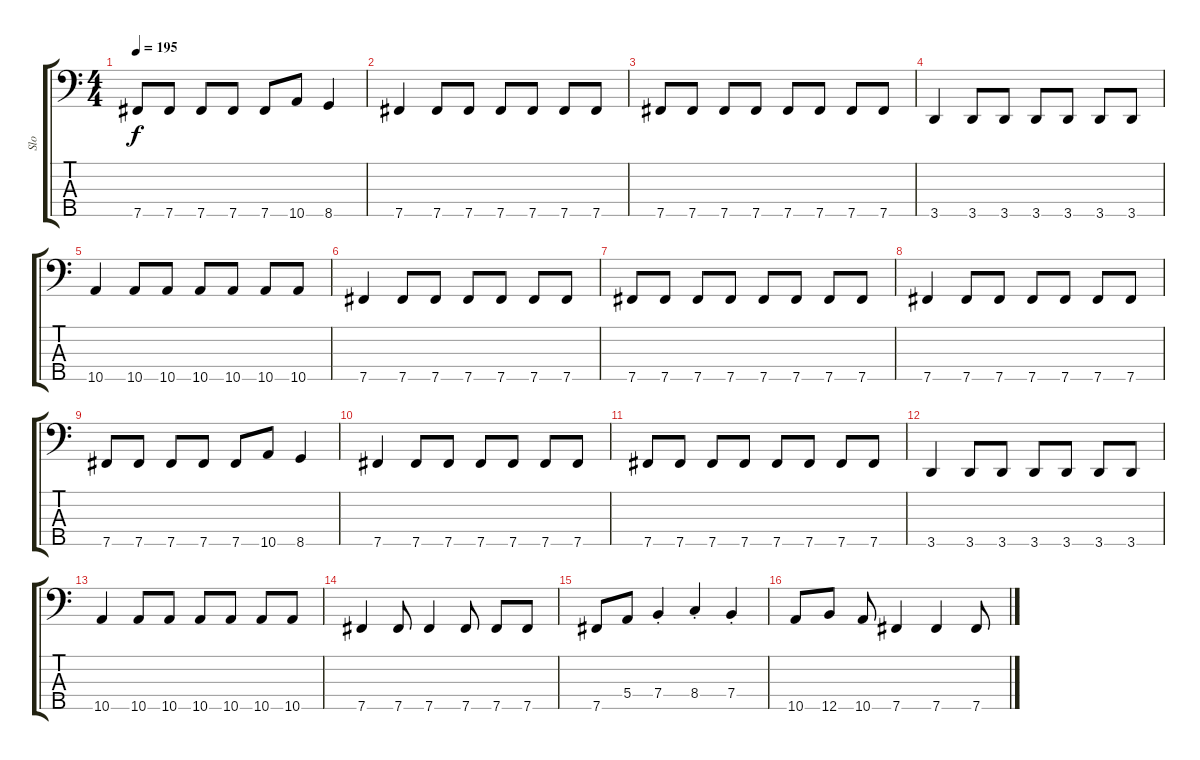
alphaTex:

\track ("Slo" "Slo") {instrument electricbassfinger}
\staff {score tabs}
\tuning (G2 D2 A1 E1 B0) {hide}
\ts (4 4)
\tempo 195
\clef f4
\ks c
7.5.8{dy f} 7.5.8 7.5.8 7.5.8 7.5.8 10.5.8 8.5.4 |
7.5.4 7.5.8 7.5.8 7.5.8 7.5.8 7.5.8 7.5.8 |
7.5.8 7.5.8 7.5.8 7.5.8 7.5.8 7.5.8 7.5.8 7.5.8 |
3.5.4 3.5.8 3.5.8 3.5.8 3.5.8 3.5.8 3.5.8 |
10.5.4 10.5.8 10.5.8 10.5.8 10.5.8 10.5.8 10.5.8 |
7.5.4 7.5.8 7.5.8 7.5.8 7.5.8 7.5.8 7.5.8 |
7.5.8 7.5.8 7.5.8 7.5.8 7.5.8 7.5.8 7.5.8 7.5.8 |
7.5.4 7.5.8 7.5.8 7.5.8 7.5.8 7.5.8 7.5.8 |
7.5.8 7.5.8 7.5.8 7.5.8 7.5.8 10.5.8 8.5.4 |
7.5.4 7.5.8 7.5.8 7.5.8 7.5.8 7.5.8 7.5.8 |
7.5.8 7.5.8 7.5.8 7.5.8 7.5.8 7.5.8 7.5.8 7.5.8 |
3.5.4 3.5.8 3.5.8 3.5.8 3.5.8 3.5.8 3.5.8 |
10.5.4 10.5.8 10.5.8 10.5.8 10.5.8 10.5.8 10.5.8 |
7.5.4 7.5.8 7.5.4 7.5.8 7.5.8 7.5.8 |
7.5.8 5.4.8 7.4{st}.4 8.4{st}.4 7.4{st}.4 |
10.5.8 12.5.8 10.5.8 7.5.4 7.5.4 7.5.8
